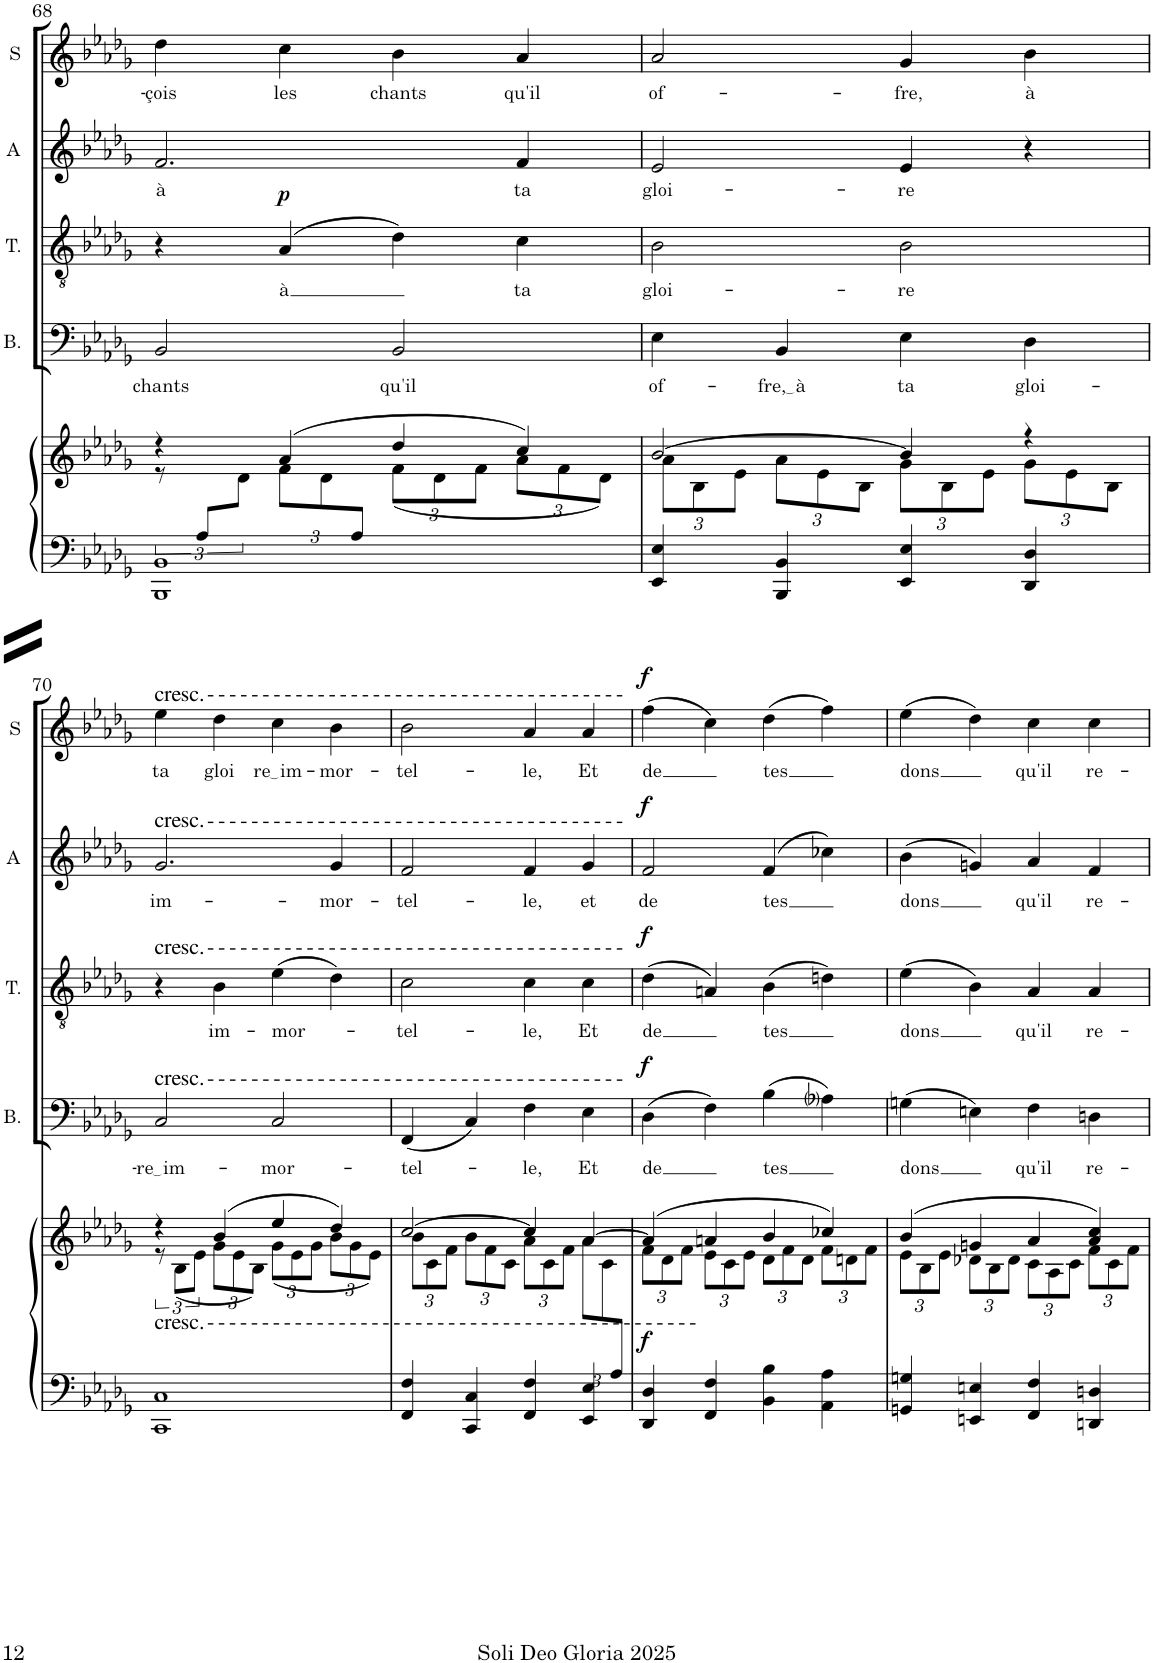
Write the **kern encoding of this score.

**kern	**kern	**dynam	**kern	**text	**dynam	**kern	**text	**dynam	**kern	**text	**dynam	**kern	**text	**dynam
*part5	*part5	*part5	*part4	*part4	*part4	*part3	*part3	*part3	*part2	*part2	*part2	*part1	*part1	*part1
*staff6	*staff5	*staff5/6	*staff4	*staff4	*staff4	*staff3	*staff3	*staff3	*staff2	*staff2	*staff2	*staff1	*staff1	*staff1
*I"Organ or Piano	*	*	*I"Basse	*	*	*I"Ténor	*	*	*I"Alto	*	*	*I"Soprano	*	*
*	*	*	*I'B.	*	*	*I'T.	*	*	*I'A	*	*	*I'S	*	*
!!LO:PB:g=z
*clefF4	*clefG2	*	*clefF4	*	*	*clefGv2	*	*	*clefG2	*	*	*clefG2	*	*
*k[b-e-a-d-g-]	*k[b-e-a-d-g-]	*	*k[b-e-a-d-g-]	*	*	*k[b-e-a-d-g-]	*	*	*k[b-e-a-d-g-]	*	*	*k[b-e-a-d-g-]	*	*
*M4/4	*M4/4	*	*M4/4	*	*	*M4/4	*	*	*M4/4	*	*	*M4/4	*	*
*met(c)	*met(c)	*	*met(c)	*	*	*met(c)	*	*	*met(c)	*	*	*met(c)	*	*
=68	=68	=68	=68	=68	=68	=68	=68	=68	=68	=68	=68	=68	=68	=68
*^	*^	*	*	*	*	*	*	*	*	*	*	*	*	*
!	!	!	!	!	!	!LO:LY:b	!	!	!	!	!	!LO:LY:b	!	!	!LO:LY:b	!
12ryy	1BBB- 1BB-	4r	12r	.	2BB-/	chants	.	4r	.	.	2.f/	à	.	4dd-\	-çois	.
12A-/L	.	.	12ryy	.	.	.	.	.	.	.	.	.	.	.	.	.
4ryy	.	.	12d-\J	.	.	.	.	.	.	.	.	.	.	.	.	.
*	*	*	*Xbrackettup	*	*	*	*	*	*	*	*	*	*	*	*	*
!	!	!	!	!	!	!	!	!	!LO:LY:b	!LO:DY:a	!	!	!	!	!LO:LY:b	!
.	.	(>4a-/	12f\L	.	.	.	.	(>4A-/	à	p	.	.	.	4cc\	les	.
.	.	.	12d-\	.	.	.	.	.	.	.	.	.	.	.	.	.
12A-/J	.	.	12ryy	.	.	.	.	.	.	.	.	.	.	.	.	.
!	!	!	!	!	!	!LO:LY:b	!	!	!	!	!	!	!	!	!LO:LY:b	!
2ryy	.	4dd-/	(<12f\L	.	2BB-/	qu'il	.	4d-\)	.	.	.	.	.	4b-\	chants	.
.	.	.	12d-\	.	.	.	.	.	.	.	.	.	.	.	.	.
.	.	.	12f\J	.	.	.	.	.	.	.	.	.	.	.	.	.
!	!	!	!	!	!	!	!	!	!LO:LY:b	!	!	!LO:LY:b	!	!	!LO:LY:b	!
.	.	4cc/)	12a-\L	.	.	.	.	4c\	ta	.	4f/	ta	.	4a-/	qu'il	.
.	.	.	12f\	.	.	.	.	.	.	.	.	.	.	.	.	.
.	.	.	12d-\J)	.	.	.	.	.	.	.	.	.	.	.	.	.
*v	*v	*	*	*	*	*	*	*	*	*	*	*	*	*	*	*
=69	=69	=69	=69	=69	=69	=69	=69	=69	=69	=69	=69	=69	=69	=69	=69
!	!	!	!	!	!LO:LY:b	!	!	!LO:LY:b	!	!	!LO:LY:b	!	!	!LO:LY:b	!
4EE-/ 4E-/	[2b-/	12a-\L	.	4E-\	of-	.	2B-\	gloi-	.	2e-/	gloi-	.	2a-/	of-	.
.	.	12B-\	.	.	.	.	.	.	.	.	.	.	.	.	.
.	.	12e-\J	.	.	.	.	.	.	.	.	.	.	.	.	.
!	!	!	!	!	!LO:LY:b	!	!	!	!	!	!	!	!	!	!
4BBB-/ 4BB-/	.	12a-\L	.	4BB-/	fre, à	.	.	.	.	.	.	.	.	.	.
.	.	12e-\	.	.	.	.	.	.	.	.	.	.	.	.	.
.	.	12B-\J	.	.	.	.	.	.	.	.	.	.	.	.	.
!	!	!	!	!	!LO:LY:b	!	!	!LO:LY:b	!	!	!LO:LY:b	!	!	!LO:LY:b	!
4EE-/ 4E-/	4b-/]	12g-\L	.	4E-\	ta	.	2B-\	-re	.	4e-/	-re	.	4g-/	-fre,	.
.	.	12B-\	.	.	.	.	.	.	.	.	.	.	.	.	.
.	.	12e-\J	.	.	.	.	.	.	.	.	.	.	.	.	.
!	!	!	!	!	!LO:LY:b	!	!	!	!	!	!	!	!	!LO:LY:b	!
4DD-/ 4D-/	4r	12g-\L	.	4D-\	gloi-	.	.	.	.	4r	.	.	4b-\	à	.
.	.	12e-\	.	.	.	.	.	.	.	.	.	.	.	.	.
.	.	12B-\J	.	.	.	.	.	.	.	.	.	.	.	.	.
!!LO:LB:g=z
=70	=70	=70	=70	=70	=70	=70	=70	=70	=70	=70	=70	=70	=70	=70	=70
*	*	*brackettup	*	*	*	*	*	*	*	*	*	*	*	*	*
!	!	!	!	!	!	!	!	!	!	!	!	!	!LO:TX:a:t=cresc.	!	!
!	!	!	!	!	!	!	!	!	!	!LO:TX:a:t=cresc.	!	!	!	!	!
!	!	!	!	!	!	!	!LO:TX:a:t=cresc.	!	!	!	!	!	!	!	!
!	!	!	!	!LO:TX:a:t=cresc.	!	!	!	!	!	!	!	!	!	!	!
!LO:TX:a:t=cresc.	!	!	!	!	!	!	!	!	!	!	!	!	!	!	!
!	!	!	!	!	!LO:LY:b	!	!	!	!	!	!LO:LY:b	!	!	!LO:LY:b	!
1CC 1C	4r	12r	.	2C/	re im	.	4r	.	.	2.g-/	im-	.	4ee-\	ta	.
.	.	(<12B-\L	.	.	.	.	.	.	.	.	.	.	.	.	.
.	.	12e-\J	.	.	.	.	.	.	.	.	.	.	.	.	.
*	*	*Xbrackettup	*	*	*	*	*	*	*	*	*	*	*	*	*
!	!	!	!	!	!	!	!	!LO:LY:b	!	!	!	!	!	!LO:LY:b	!
.	(>4b-/	12g-\L	.	.	.	.	4B-\	im-	.	.	.	.	4dd-\	gloi	.
.	.	12e-\	.	.	.	.	.	.	.	.	.	.	.	.	.
.	.	12B-\J)	.	.	.	.	.	.	.	.	.	.	.	.	.
!	!	!	!	!	!LO:LY:b	!	!	!LO:LY:b	!	!	!	!	!	!LO:LY:b	!
.	4ee-/	(<12g-\L	.	2C/	-mor-	.	(>4e-\	-mor-	.	.	.	.	4cc\	re im	.
.	.	12e-\	.	.	.	.	.	.	.	.	.	.	.	.	.
.	.	12g-\J	.	.	.	.	.	.	.	.	.	.	.	.	.
!	!	!	!	!	!	!	!	!	!	!	!LO:LY:b	!	!	!LO:LY:b	!
.	4dd-/)	12b-\L	.	.	.	.	4d-\)	.	.	4g-/	-mor-	.	4b-\	-mor-	.
.	.	12g-\	.	.	.	.	.	.	.	.	.	.	.	.	.
.	.	12e-\J)	.	.	.	.	.	.	.	.	.	.	.	.	.
=71	=71	=71	=71	=71	=71	=71	=71	=71	=71	=71	=71	=71	=71	=71	=71
*^	*	*	*	*	*	*	*	*	*	*	*	*	*	*	*
!	!	!	!	!	!	!LO:LY:b	!	!	!LO:LY:b	!	!	!LO:LY:b	!	!	!LO:LY:b	!
12%11ryy	4FF/ 4F/	[2cc/	12b-\L	.	(<4FF/	-tel-	.	2c\	-tel-	.	2f/	-tel-	.	2b-\	-tel-	.
.	.	.	12c\	.	.	.	.	.	.	.	.	.	.	.	.	.
.	.	.	12f\J	.	.	.	.	.	.	.	.	.	.	.	.	.
.	4CC/ 4C/	.	12b-\L	.	4C/)	.	.	.	.	.	.	.	.	.	.	.
.	.	.	12f\	.	.	.	.	.	.	.	.	.	.	.	.	.
.	.	.	12c\J	.	.	.	.	.	.	.	.	.	.	.	.	.
!	!	!	!	!	!	!LO:LY:b	!	!	!LO:LY:b	!	!	!LO:LY:b	!	!	!LO:LY:b	!
.	4FF/ 4F/	4cc/]	12a-\L	.	4F\	-le,	.	4c\	-le,	.	4f/	-le,	.	4a-/	-le,	.
.	.	.	12c\	.	.	.	.	.	.	.	.	.	.	.	.	.
.	.	.	12f\J	.	.	.	.	.	.	.	.	.	.	.	.	.
!	!	!	!	!	!	!LO:LY:b	!	!	!LO:LY:b	!	!	!LO:LY:b	!	!	!LO:LY:b	!
.	4EE-/ 4E-/	[4a-/	12a-\L	.	4E-\	Et	.	4c\	Et	.	4g-/	et	.	4a-/	Et	.
.	.	.	12c\	.	.	.	.	.	.	.	.	.	.	.	.	.
12A-/J	.	.	12ryy	.	.	.	.	.	.	.	.	.	.	.	.	.
*v	*v	*	*	*	*	*	*	*	*	*	*	*	*	*	*	*
=72	=72	=72	=72	=72	=72	=72	=72	=72	=72	=72	=72	=72	=72	=72	=72
!	!	!	!LO:DY:a=2	!	!LO:LY:b	!LO:DY:a	!	!LO:LY:b	!LO:DY:a	!	!LO:LY:b	!LO:DY:a	!	!LO:LY:b	!LO:DY:a
4DD-/ 4D-/	(>4a-/]	12f\L	f	(>4D-\	de	f	(>4d-\	de	f	2f/	de	f	(>4ff\	de	f
.	.	12d-\	.	.	.	.	.	.	.	.	.	.	.	.	.
.	.	12f\J	.	.	.	.	.	.	.	.	.	.	.	.	.
4FF/ 4F/	4an/	12e-\L	.	4F\)	.	.	4An/)	.	.	.	.	.	4cc\)	.	.
.	.	12c\	.	.	.	.	.	.	.	.	.	.	.	.	.
.	.	12e-\J	.	.	.	.	.	.	.	.	.	.	.	.	.
!	!	!	!	!	!LO:LY:b	!	!	!LO:LY:b	!	!	!LO:LY:b	!	!	!LO:LY:b	!
4BB-\ 4B-\	4b-/	12d-\L	.	(>4B-\	tes	.	(>4B-\	tes	.	(>4f/	tes	.	(>4dd-\	tes	.
.	.	12f\	.	.	.	.	.	.	.	.	.	.	.	.	.
.	.	12d-\J	.	.	.	.	.	.	.	.	.	.	.	.	.
4AA-\ 4A-\	4cc-X/)	12f\L	.	4A-i\)	.	.	4dn\)	.	.	4cc-X\)	.	.	4ff\)	.	.
.	.	12dn\	.	.	.	.	.	.	.	.	.	.	.	.	.
.	.	12f\J	.	.	.	.	.	.	.	.	.	.	.	.	.
=73	=73	=73	=73	=73	=73	=73	=73	=73	=73	=73	=73	=73	=73	=73	=73
!	!	!	!	!	!LO:LY:b	!	!	!LO:LY:b	!	!	!LO:LY:b	!	!	!LO:LY:b	!
4GGn/ 4Gn/	(>4b-/	12e-\L	.	(>4Gn\	dons	.	(>4e-\	dons	.	(>4b-\	dons	.	(>4ee-\	dons	.
.	.	12B-\	.	.	.	.	.	.	.	.	.	.	.	.	.
.	.	12e-\J	.	.	.	.	.	.	.	.	.	.	.	.	.
4EEn/ 4En/	4gn/	12d-X\L	.	4En\)	.	.	4B-\)	.	.	4gn/)	.	.	4dd-\)	.	.
.	.	12B-\	.	.	.	.	.	.	.	.	.	.	.	.	.
.	.	12d-\J	.	.	.	.	.	.	.	.	.	.	.	.	.
!	!	!	!	!	!LO:LY:b	!	!	!LO:LY:b	!	!	!LO:LY:b	!	!	!LO:LY:b	!
4FF/ 4F/	4a-/	12c\L	.	4F\	qu'il	.	4A-/	qu'il	.	4a-/	qu'il	.	4cc\	qu'il	.
.	.	12A-\	.	.	.	.	.	.	.	.	.	.	.	.	.
.	.	12c\J	.	.	.	.	.	.	.	.	.	.	.	.	.
!	!	!	!	!	!LO:LY:b	!	!	!LO:LY:b	!	!	!LO:LY:b	!	!	!LO:LY:b	!
4DDn/ 4Dn/	4a-/ 4cc/)	12f\L	.	4Dn\	re-	.	4A-/	re-	.	4f/	re-	.	4cc\	re-	.
.	.	12c\	.	.	.	.	.	.	.	.	.	.	.	.	.
.	.	12f\J	.	.	.	.	.	.	.	.	.	.	.	.	.
*	*v	*v	*	*	*	*	*	*	*	*	*	*	*	*	*
=	=	=	=	=	=	=	=	=	=	=	=	=	=	=
*-	*-	*-	*-	*-	*-	*-	*-	*-	*-	*-	*-	*-	*-	*-
